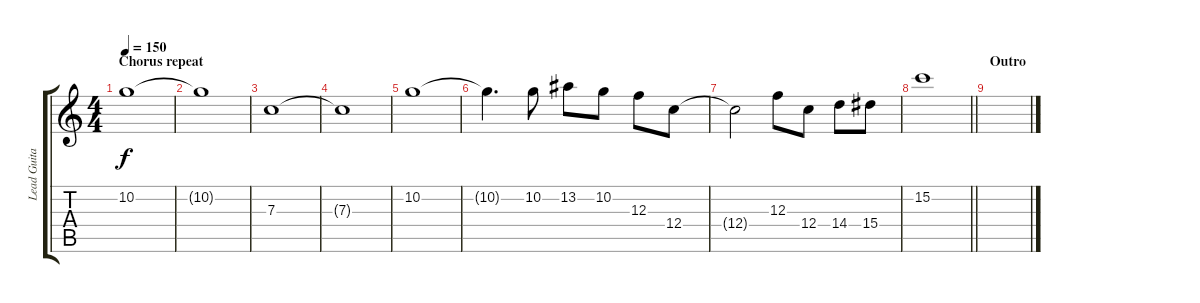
\track ("Lead Guitar" "Lead Guita") {instrument distortionguitar}
\staff {score tabs}
\tuning (D4 A3 F3 C3 G2 C2) {hide}
\ts (4 4)
\section ("" "Chorus repeat")
\tempo 150
\clef g2
\ks c
10.2.1{dy f volume 7} |
10.2{t}.1 |
7.3.1 |
7.3{t}.1 |
10.2.1 |
10.2{t}.4{d} 10.2.8 13.2.8 10.2.8 12.3.8 12.4.8 |
12.4{t}.2 12.3.8 12.4.8 14.4.8 15.4.8 |
\barLineRight lightlight
15.2.1 |
\section ("" "Outro")
